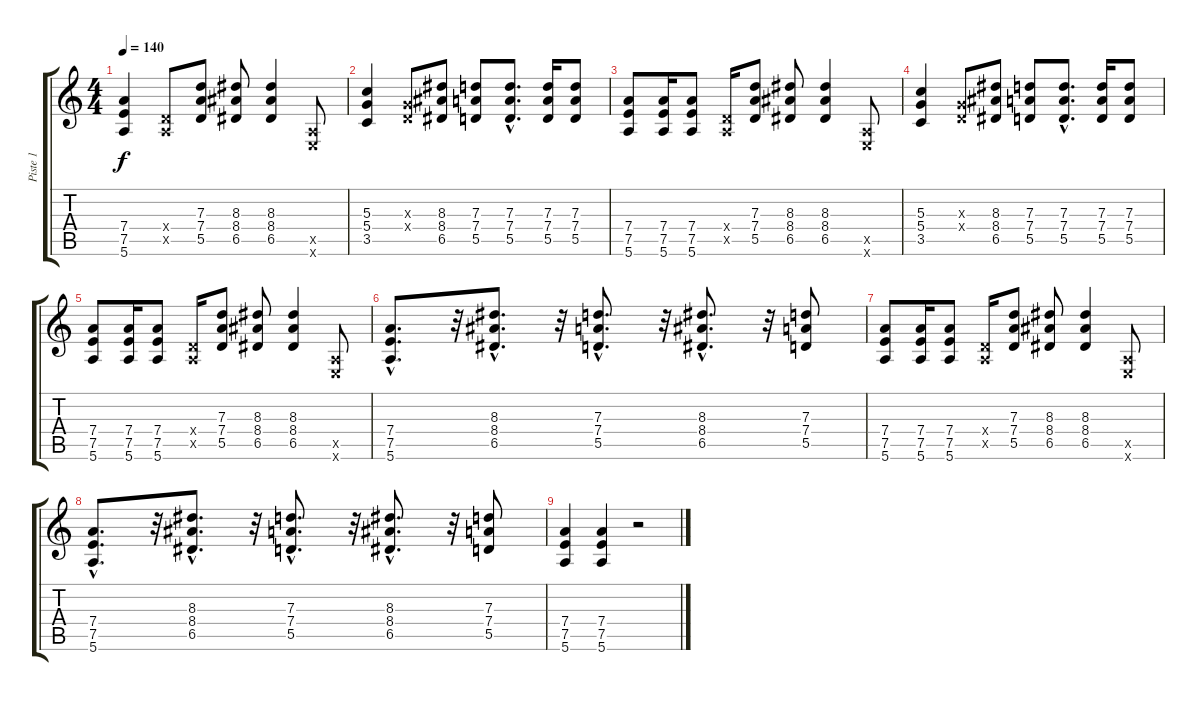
\track ("Piste 1" "Piste 1") {instrument distortionguitar}
\staff {score tabs}
\tuning (E4 B3 G3 D3 A2 E2) {hide}
\ts (4 4)
\tempo 140
\clef g2
\ks c
(7.4 7.5 5.6).4{dy f} (0.4{x} 0.5{x}).8 (7.3 7.4 5.5).8 (8.3 8.4 6.5).8 (8.3 8.4 6.5).4 (0.5{x} 0.6{x}).8 |
(5.3 5.4 3.5).4 (0.3{x} 0.4{x}).8 (8.3 8.4 6.5).8 (7.3 7.4 5.5).8 (7.3{hac} 7.4{hac} 5.5{hac}).8{d} (7.3 7.4 5.5).16 (7.3 7.4 5.5).8 |
(7.4 7.5 5.6).8 (7.4 7.5 5.6).16 (7.4 7.5 5.6).8 (0.4{x} 0.5{x}).16 (7.3 7.4 5.5).8 (8.3 8.4 6.5).8 (8.3 8.4 6.5).4 (0.5{x} 0.6{x}).8 |
(5.3 5.4 3.5).4 (0.3{x} 0.4{x}).8 (8.3 8.4 6.5).8 (7.3 7.4 5.5).8 (7.3{hac} 7.4{hac} 5.5{hac}).8{d} (7.3 7.4 5.5).16 (7.3 7.4 5.5).8 |
(7.4 7.5 5.6).8 (7.4 7.5 5.6).16 (7.4 7.5 5.6).8 (0.4{x} 0.5{x}).16 (7.3 7.4 5.5).8 (8.3 8.4 6.5).8 (8.3 8.4 6.5).4 (0.5{x} 0.6{x}).8 |
(7.4{hac} 7.5{hac} 5.6{hac}).8{d} r.32 (8.3{hac} 8.4{hac} 6.5{hac}).8{d} r.32 (7.3{hac} 7.4{hac} 5.5{hac}).8{d} r.32 (8.3{hac} 8.4{hac} 6.5{hac}).8{d} r.32 (7.3 7.4 5.5).8 |
(7.4 7.5 5.6).8 (7.4 7.5 5.6).16 (7.4 7.5 5.6).8 (0.4{x} 0.5{x}).16 (7.3 7.4 5.5).8 (8.3 8.4 6.5).8 (8.3 8.4 6.5).4 (0.5{x} 0.6{x}).8 |
(7.4{hac} 7.5{hac} 5.6{hac}).8{d} r.32 (8.3{hac} 8.4{hac} 6.5{hac}).8{d} r.32 (7.3{hac} 7.4{hac} 5.5{hac}).8{d} r.32 (8.3{hac} 8.4{hac} 6.5{hac}).8{d} r.32 (7.3 7.4 5.5).8 |
(7.4 7.5 5.6).4 (7.4 7.5 5.6).4 r.2
